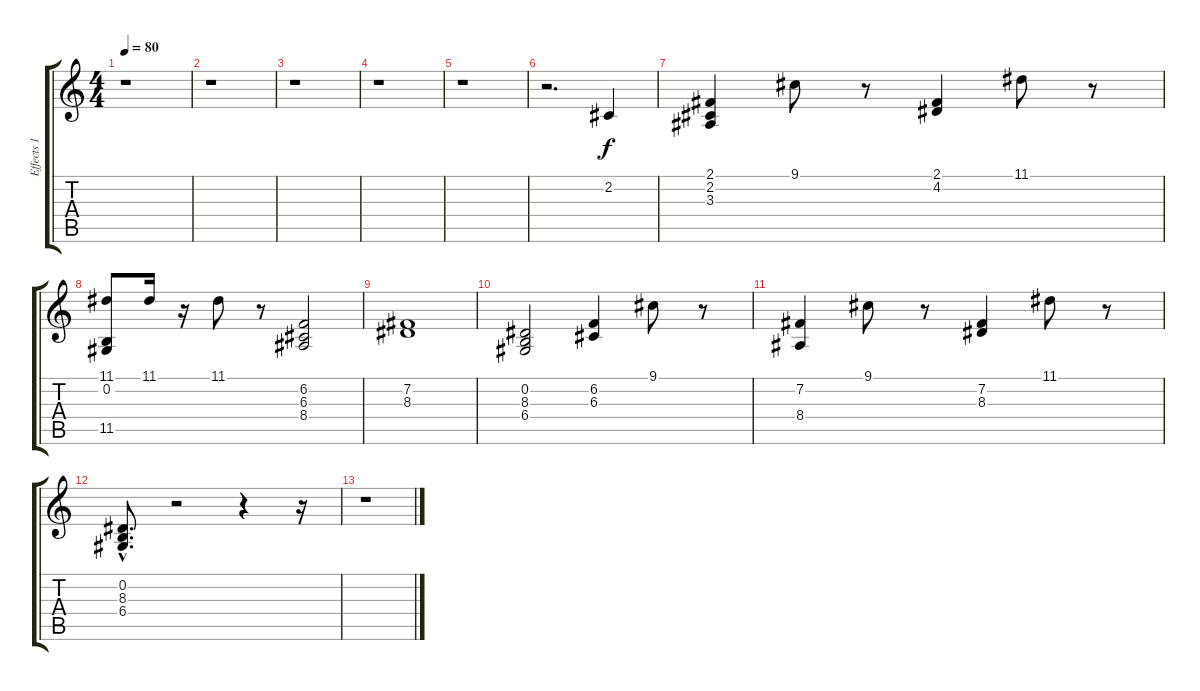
\track ("Effects 1" "Effects 1") {instrument pad2warm}
\staff {score tabs}
\tuning (E4 B3 G3 D3 A2 E2) {hide}
\ts (4 4)
\tempo 80
\clef g2
\ks c
r.1{dy f} |
r.1 |
r.1 |
r.1 |
r.1 |
r.2{d} 2.2.4 |
(2.1 2.2 3.3).4 9.1.8 r.8 (2.1 4.2).4 11.1.8 r.8 |
(11.1 0.2 11.5).8 11.1.16 r.16 11.1.8 r.8 (6.2 6.3 8.4).2 |
(7.2 8.3).1 |
(0.2 8.3 6.4).2 (6.2 6.3).4 9.1.8 r.8 |
(7.2 8.4).4 9.1.8 r.8 (7.2 8.3).4 11.1.8 r.8 |
(0.2 8.3{hac} 6.4{hac}).8{d} r.2 r.4 r.16 |
r.1
